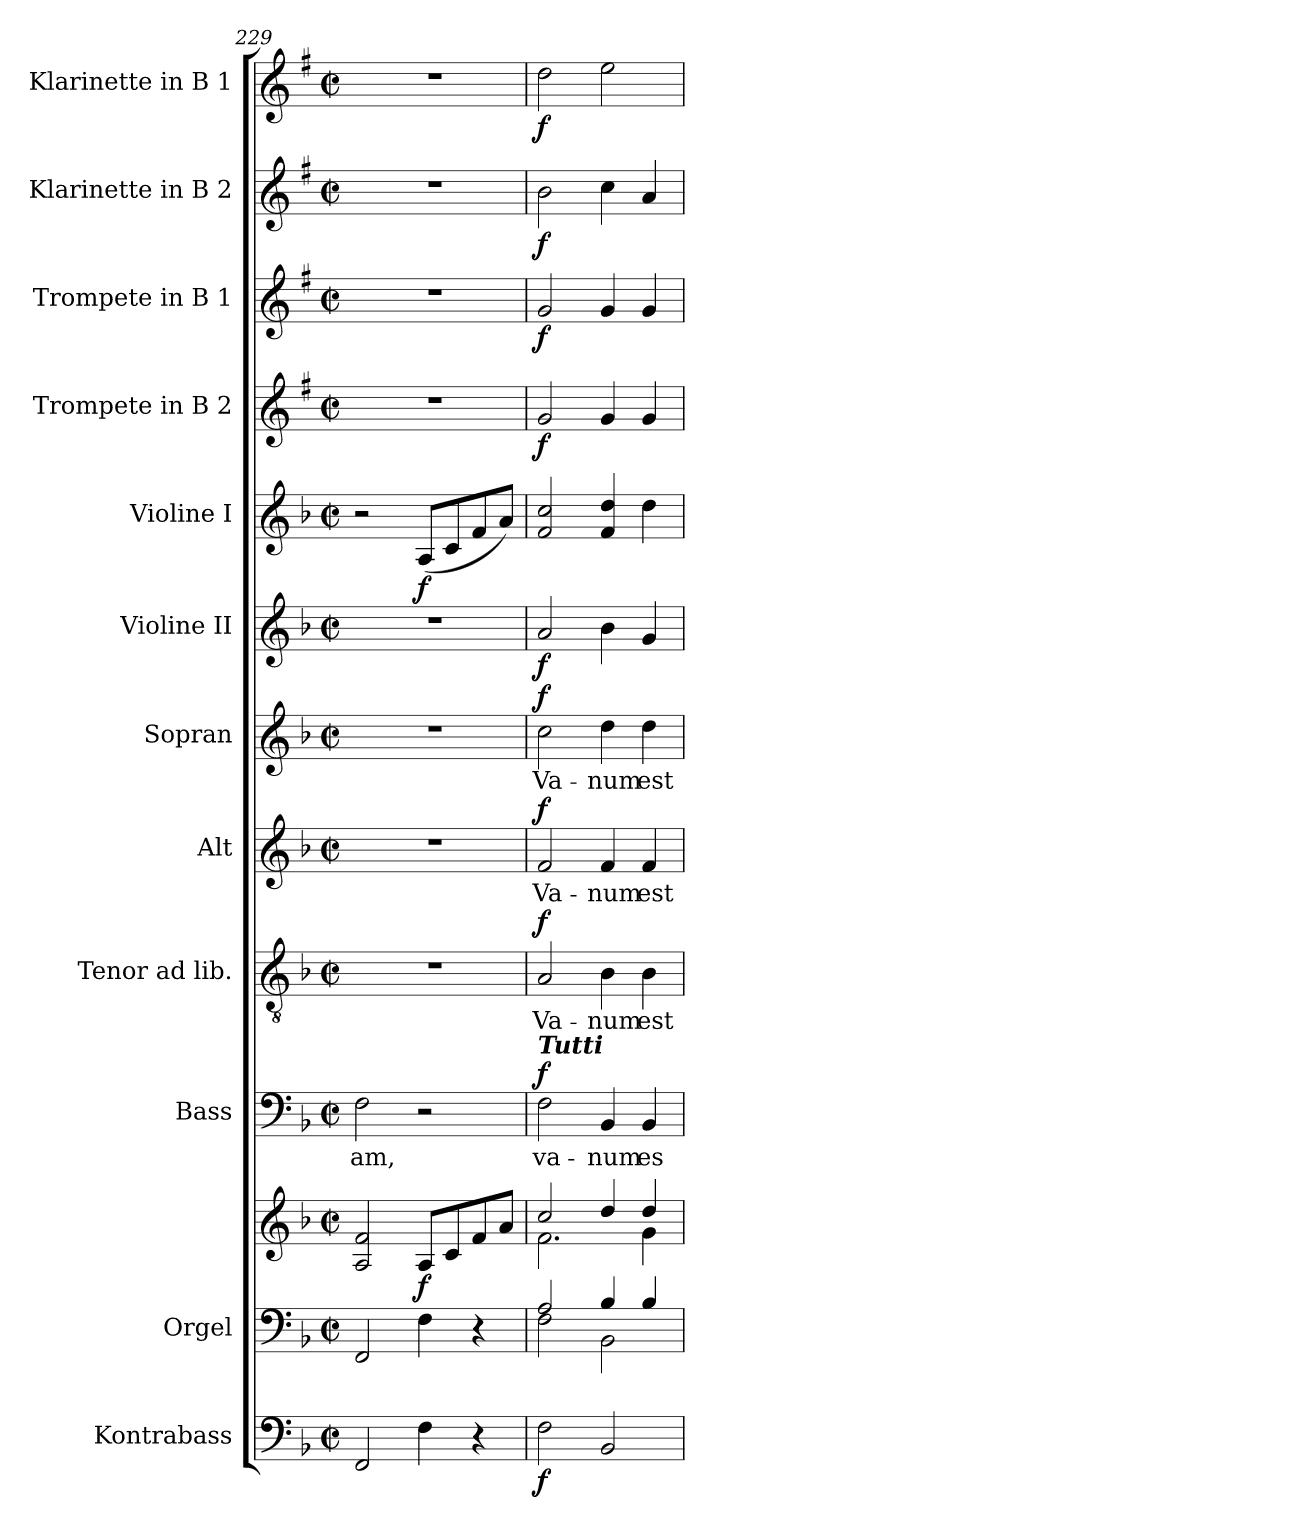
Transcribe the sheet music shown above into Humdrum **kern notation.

**kern	**dynam	**kern	**kern	**dynam	**kern	**text	**dynam	**kern	**text	**dynam	**kern	**text	**dynam	**kern	**text	**dynam	**kern	**dynam	**kern	**dynam	**kern	**dynam	**kern	**dynam	**kern	**dynam	**kern	**dynam
*part12	*part12	*part11	*part11	*part11	*part10	*part10	*part10	*part9	*part9	*part9	*part8	*part8	*part8	*part7	*part7	*part7	*part6	*part6	*part5	*part5	*part4	*part4	*part3	*part3	*part2	*part2	*part1	*part1
*staff13	*staff13	*staff12	*staff11	*staff11/12	*staff10	*staff10	*staff10	*staff9	*staff9	*staff9	*staff8	*staff8	*staff8	*staff7	*staff7	*staff7	*staff6	*staff6	*staff5	*staff5	*staff4	*staff4	*staff3	*staff3	*staff2	*staff2	*staff1	*staff1
*I"Kontrabass	*	*I"Orgel	*	*	*I"Bass	*	*	*I"Tenor ad lib.	*	*	*I"Alt	*	*	*I"Sopran	*	*	*I"Violine II	*	*I"Violine I	*	*I"Trompete in B 2	*	*I"Trompete in B 1	*	*I"Klarinette in B 2	*	*I"Klarinette in B 1	*
*I'Kb.	*	*I'Org.	*	*	*I'B	*	*	*I'T	*	*	*I'A	*	*	*I'S	*	*	*I'Vl. II	*	*I'Vl. I	*	*	*	*	*	*	*	*	*
*clefF4	*	*clefF4	*clefG2	*	*clefF4	*	*	*clefGv2	*	*	*clefG2	*	*	*clefG2	*	*	*clefG2	*	*clefG2	*	*clefG2	*	*clefG2	*	*clefG2	*	*clefG2	*
*ITrd7c12	*	*	*	*	*	*	*	*	*	*	*	*	*	*	*	*	*	*	*	*	*ITrd1c2	*	*ITrd1c2	*	*ITrd1c2	*	*ITrd1c2	*
*k[b-]	*	*k[b-]	*k[b-]	*	*k[b-]	*	*	*k[b-]	*	*	*k[b-]	*	*	*k[b-]	*	*	*k[b-]	*	*k[b-]	*	*k[b-]	*	*k[b-]	*	*k[b-]	*	*k[b-]	*
*F:	*	*F:	*F:	*	*F:	*	*	*F:	*	*	*F:	*	*	*F:	*	*	*F:	*	*F:	*	*F:	*	*F:	*	*F:	*	*F:	*
*M2/2	*	*M2/2	*M2/2	*	*M2/2	*	*	*M2/2	*	*	*M2/2	*	*	*M2/2	*	*	*M2/2	*	*M2/2	*	*M2/2	*	*M2/2	*	*M2/2	*	*M2/2	*
*met(c|)	*	*met(c|)	*met(c|)	*	*met(c|)	*	*	*met(c|)	*	*	*met(c|)	*	*	*met(c|)	*	*	*met(c|)	*	*met(c|)	*	*met(c|)	*	*met(c|)	*	*met(c|)	*	*met(c|)	*
=229	=229	=229	=229	=229	=229	=229	=229	=229	=229	=229	=229	=229	=229	=229	=229	=229	=229	=229	=229	=229	=229	=229	=229	=229	=229	=229	=229	=229
!	!	!	!	!	!	!LO:LY:b	!	!	!	!	!	!	!	!	!	!	!	!	!	!	!	!	!	!	!	!	!	!
2FFF/	.	2FF/	2A/ 2f/	.	2F\	-am,	.	1r	.	.	1r	.	.	1r	.	.	1r	.	2r	.	1r	.	1r	.	1r	.	1r	.
!	!	!	!	!LO:DY:b	!	!	!	!	!	!	!	!	!	!	!	!	!	!	!	!LO:DY:b	!	!	!	!	!	!	!	!
4FF\	.	4F\	8A/L	f	2r	.	.	.	.	.	.	.	.	.	.	.	.	.	(<8A/L	f	.	.	.	.	.	.	.	.
.	.	.	8c/	.	.	.	.	.	.	.	.	.	.	.	.	.	.	.	8c/	.	.	.	.	.	.	.	.	.
4r	.	4r	8f/	.	.	.	.	.	.	.	.	.	.	.	.	.	.	.	8f/	.	.	.	.	.	.	.	.	.
.	.	.	8a/J	.	.	.	.	.	.	.	.	.	.	.	.	.	.	.	8a/J)	.	.	.	.	.	.	.	.	.
=230	=230	=230	=230	=230	=230	=230	=230	=230	=230	=230	=230	=230	=230	=230	=230	=230	=230	=230	=230	=230	=230	=230	=230	=230	=230	=230	=230	=230
*	*	*^	*^	*	*	*	*	*	*	*	*	*	*	*	*	*	*	*	*	*	*	*	*	*	*	*	*	*
!	!	!	!	!	!	!	!LO:TX:a:Bi:t=Tutti	!	!	!	!	!	!	!	!	!	!	!	!	!	!	!	!	!	!	!	!	!	!	!
!	!LO:DY:b	!	!	!	!	!	!	!LO:LY:b	!LO:DY:a	!	!LO:LY:b	!LO:DY:a	!	!LO:LY:b	!LO:DY:a	!	!LO:LY:b	!LO:DY:a	!	!LO:DY:b	!	!	!	!LO:DY:b	!	!LO:DY:b	!	!LO:DY:b	!	!LO:DY:b
2FF\	f	2A/	2F\	2cc/	2.f\	.	2F\	va-	f	2A/	Va-	f	2f/	Va-	f	2cc\	Va-	f	2a/	f	2f/ 2cc/	.	2f/	f	2f/	f	2a\	f	2cc\	f
!	!	!	!	!	!	!	!	!LO:LY:b	!	!	!LO:LY:b	!	!	!LO:LY:b	!	!	!LO:LY:b	!	!	!	!	!	!	!	!	!	!	!	!	!
2BBB-/	.	4B-/	2BB-\	4dd/	.	.	4BB-/	-num	.	4B-\	-num	.	4f/	-num	.	4dd\	-num	.	4b-\	.	4f/ 4dd/	.	4f/	.	4f/	.	4b-\	.	2dd\	.
!	!	!	!	!	!	!	!	!LO:LY:b	!	!	!LO:LY:b	!	!	!LO:LY:b	!	!	!LO:LY:b	!	!	!	!	!	!	!	!	!	!	!	!	!
.	.	4B-/	.	4dd/	4g\	.	4BB-/	es	.	4B-\	est	.	4f/	est	.	4dd\	est	.	4g/	.	4dd\	.	4f/	.	4f/	.	4g/	.	.	.
*	*	*v	*v	*	*	*	*	*	*	*	*	*	*	*	*	*	*	*	*	*	*	*	*	*	*	*	*	*	*	*
*	*	*	*v	*v	*	*	*	*	*	*	*	*	*	*	*	*	*	*	*	*	*	*	*	*	*	*	*	*	*
=	=	=	=	=	=	=	=	=	=	=	=	=	=	=	=	=	=	=	=	=	=	=	=	=	=	=	=	=
*-	*-	*-	*-	*-	*-	*-	*-	*-	*-	*-	*-	*-	*-	*-	*-	*-	*-	*-	*-	*-	*-	*-	*-	*-	*-	*-	*-	*-
